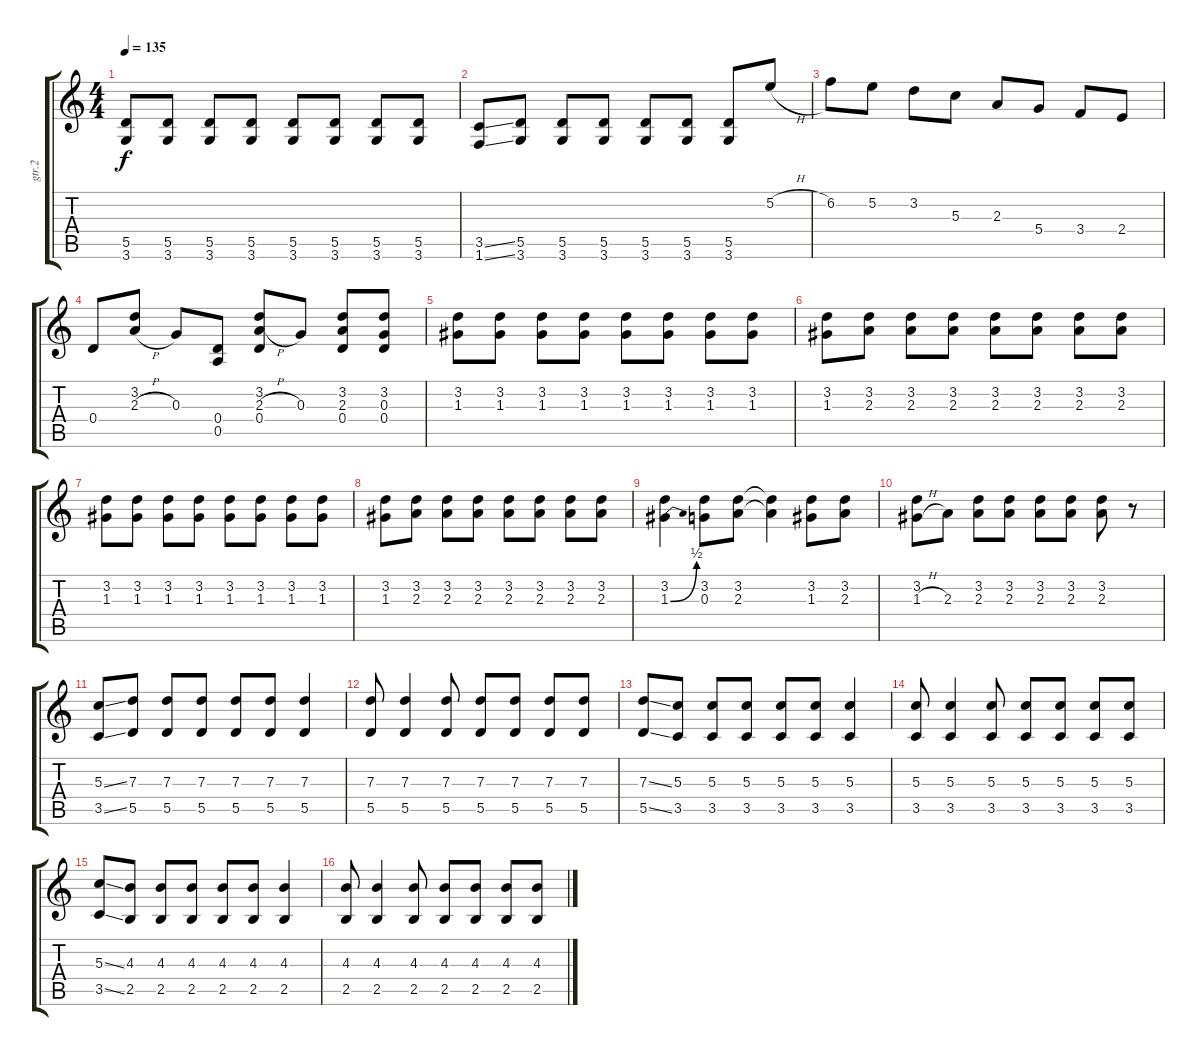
\track ("gtr.2" "gtr.2") {instrument distortionguitar}
\staff {score tabs}
\tuning (E4 B3 G3 D3 A2 E2) {hide}
\ts (4 4)
\tempo 135
\clef g2
\ks c
(5.5 3.6).8{dy f} (5.5 3.6).8 (5.5 3.6).8 (5.5 3.6).8 (5.5 3.6).8 (5.5 3.6).8 (5.5 3.6).8 (5.5 3.6).8 |
(3.5{ss} 1.6{ss}).8 (5.5 3.6).8 (5.5 3.6).8 (5.5 3.6).8 (5.5 3.6).8 (5.5 3.6).8 (5.5 3.6).8 5.2{h}.8 |
6.2.8 5.2.8 3.2.8 5.3.8 2.3.8 5.4.8 3.4.8 2.4.8 |
0.4.8 (3.2 2.3{h}).8 0.3.8 (0.4 0.5).8 (3.2 2.3{h} 0.4).8 0.3.8 (3.2 2.3 0.4).8 (3.2 0.3 0.4).8 |
(3.2 1.3).8 (3.2 1.3).8 (3.2 1.3).8 (3.2 1.3).8 (3.2 1.3).8 (3.2 1.3).8 (3.2 1.3).8 (3.2 1.3).8 |
(3.2 1.3).8 (3.2 2.3).8 (3.2 2.3).8 (3.2 2.3).8 (3.2 2.3).8 (3.2 2.3).8 (3.2 2.3).8 (3.2 2.3).8 |
(3.2 1.3).8 (3.2 1.3).8 (3.2 1.3).8 (3.2 1.3).8 (3.2 1.3).8 (3.2 1.3).8 (3.2 1.3).8 (3.2 1.3).8 |
(3.2 1.3).8 (3.2 2.3).8 (3.2 2.3).8 (3.2 2.3).8 (3.2 2.3).8 (3.2 2.3).8 (3.2 2.3).8 (3.2 2.3).8 |
(3.2 1.3{be (bend 0 0 60 2)}).4 (3.2 0.3).8 (3.2 2.3).8 (3.2{t} 2.3{t}).4 (3.2 1.3).8 (3.2 2.3).8 |
(3.2 1.3{h}).8 2.3.8 (3.2 2.3).8 (3.2 2.3).8 (3.2 2.3).8 (3.2 2.3).8 (3.2 2.3).8 r.8 |
(5.3{ss} 3.5{ss}).8 (7.3 5.5).8 (7.3 5.5).8 (7.3 5.5).8 (7.3 5.5).8 (7.3 5.5).8 (7.3 5.5).4 |
(7.3 5.5).8 (7.3 5.5).4 (7.3 5.5).8 (7.3 5.5).8 (7.3 5.5).8 (7.3 5.5).8 (7.3 5.5).8 |
(7.3{ss} 5.5{ss}).8 (5.3 3.5).8 (5.3 3.5).8 (5.3 3.5).8 (5.3 3.5).8 (5.3 3.5).8 (5.3 3.5).4 |
(5.3 3.5).8 (5.3 3.5).4 (5.3 3.5).8 (5.3 3.5).8 (5.3 3.5).8 (5.3 3.5).8 (5.3 3.5).8 |
(5.3{ss} 3.5{ss}).8 (4.3 2.5).8 (4.3 2.5).8 (4.3 2.5).8 (4.3 2.5).8 (4.3 2.5).8 (4.3 2.5).4 |
(4.3 2.5).8 (4.3 2.5).4 (4.3 2.5).8 (4.3 2.5).8 (4.3 2.5).8 (4.3 2.5).8 (4.3 2.5).8
